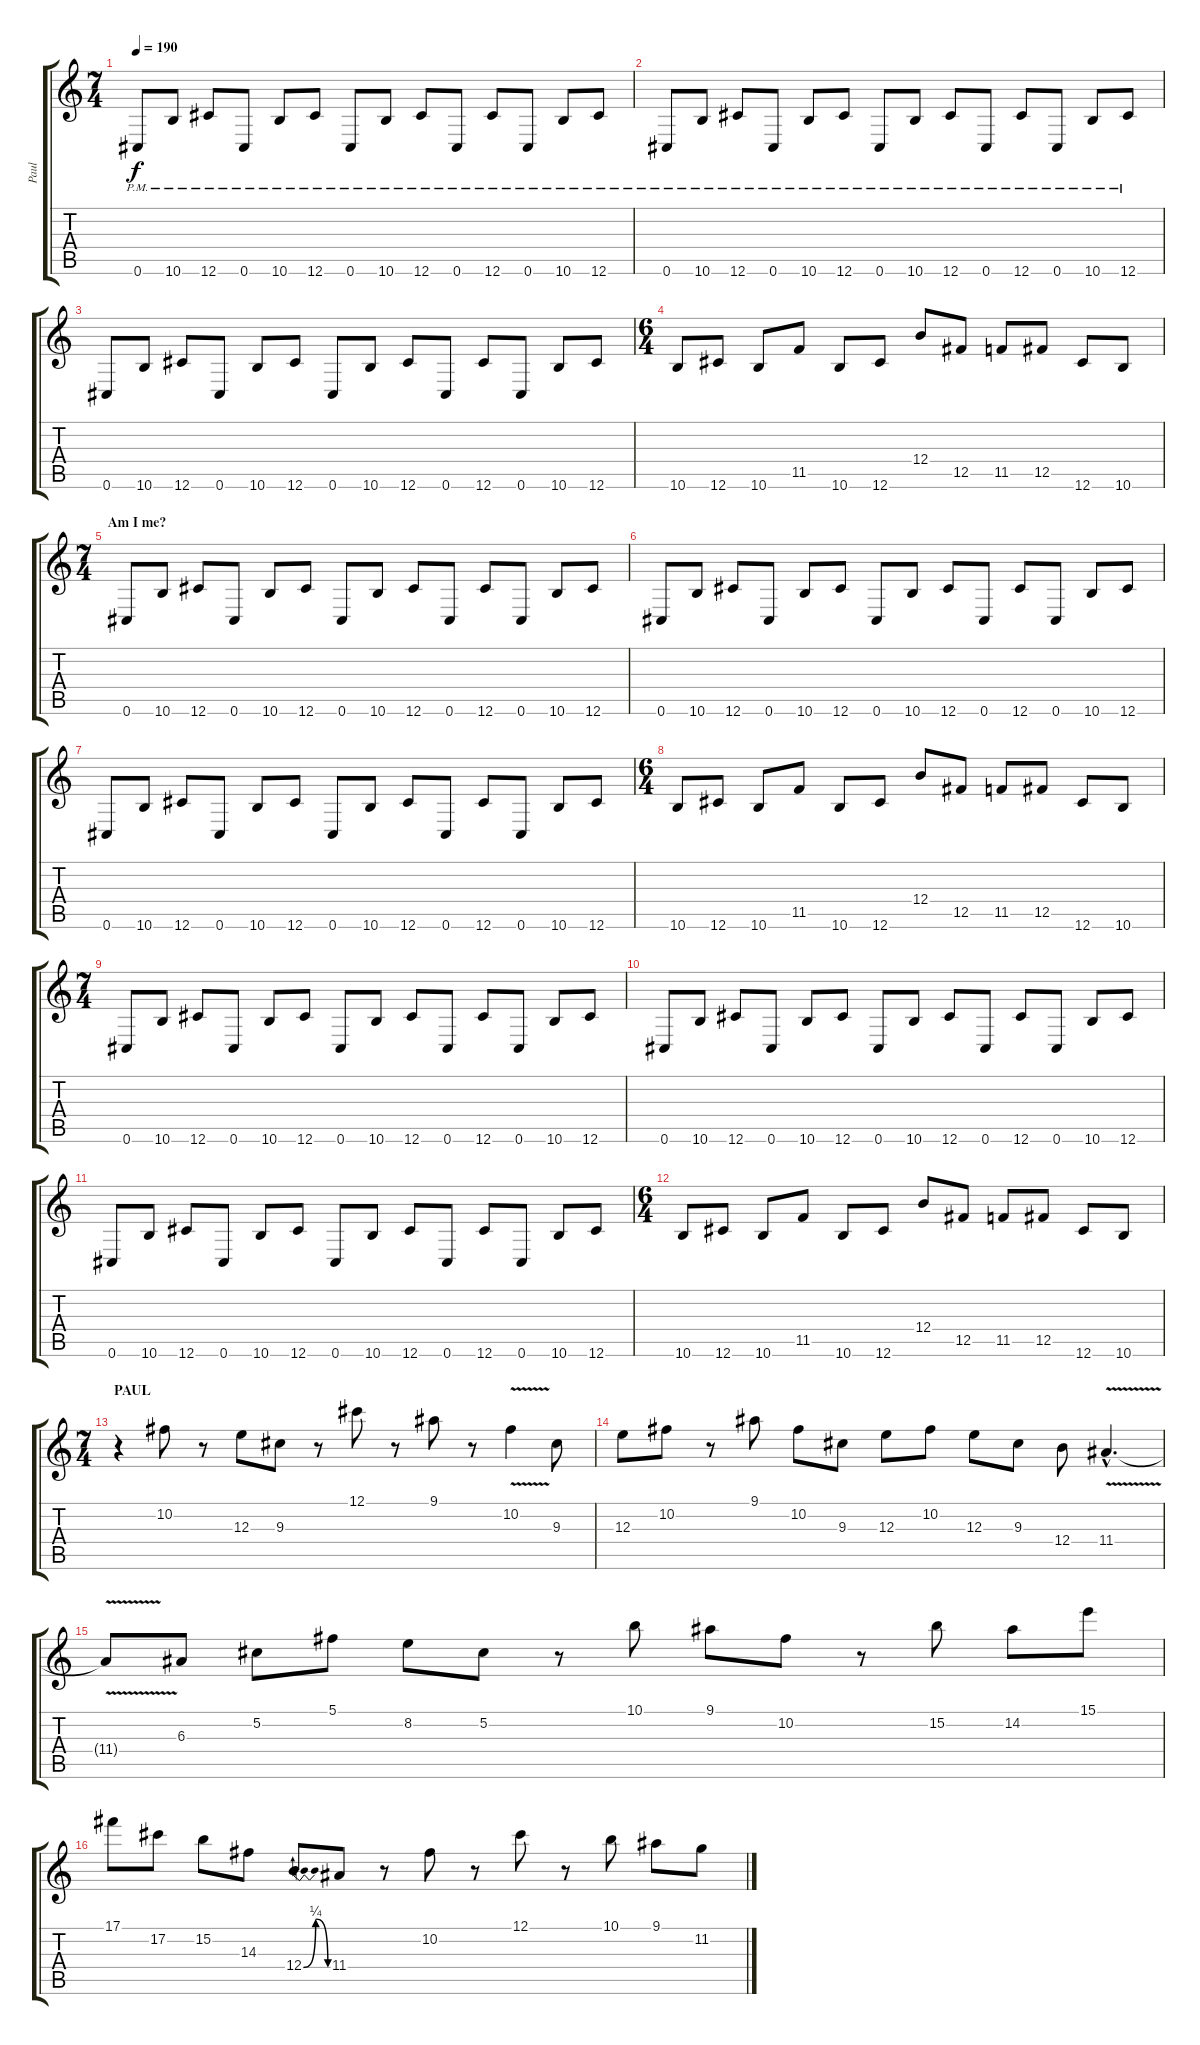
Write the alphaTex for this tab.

\track ("Paul" "Paul") {instrument distortionguitar}
\staff {score tabs}
\tuning (Db4 Ab3 E3 B2 Gb2 Db2) {hide}
\ts (7 4)
\tempo 190
\clef g2
\ks c
0.6{pm}.8{dy f} 10.6{pm}.8 12.6{pm}.8 0.6{pm}.8 10.6{pm}.8 12.6{pm}.8 0.6{pm}.8 10.6{pm}.8 12.6{pm}.8 0.6{pm}.8 12.6{pm}.8 0.6{pm}.8 10.6{pm}.8 12.6{pm}.8 |
0.6{pm}.8 10.6{pm}.8 12.6{pm}.8 0.6{pm}.8 10.6{pm}.8 12.6{pm}.8 0.6{pm}.8 10.6{pm}.8 12.6{pm}.8 0.6{pm}.8 12.6{pm}.8 0.6{pm}.8 10.6{pm}.8 12.6{pm}.8 |
0.6.8 10.6.8 12.6.8 0.6.8 10.6.8 12.6.8 0.6.8 10.6.8 12.6.8 0.6.8 12.6.8 0.6.8 10.6.8 12.6.8 |
\ts (6 4)
10.6.8 12.6.8 10.6.8 11.5.8 10.6.8 12.6.8 12.4.8 12.5.8 11.5.8 12.5.8 12.6.8 10.6.8 |
\ts (7 4)
\section ("" "Am I me?")
0.6.8 10.6.8 12.6.8 0.6.8 10.6.8 12.6.8 0.6.8 10.6.8 12.6.8 0.6.8 12.6.8 0.6.8 10.6.8 12.6.8 |
0.6.8 10.6.8 12.6.8 0.6.8 10.6.8 12.6.8 0.6.8 10.6.8 12.6.8 0.6.8 12.6.8 0.6.8 10.6.8 12.6.8 |
0.6.8 10.6.8 12.6.8 0.6.8 10.6.8 12.6.8 0.6.8 10.6.8 12.6.8 0.6.8 12.6.8 0.6.8 10.6.8 12.6.8 |
\ts (6 4)
10.6.8 12.6.8 10.6.8 11.5.8 10.6.8 12.6.8 12.4.8 12.5.8 11.5.8 12.5.8 12.6.8 10.6.8 |
\ts (7 4)
0.6.8 10.6.8 12.6.8 0.6.8 10.6.8 12.6.8 0.6.8 10.6.8 12.6.8 0.6.8 12.6.8 0.6.8 10.6.8 12.6.8 |
0.6.8 10.6.8 12.6.8 0.6.8 10.6.8 12.6.8 0.6.8 10.6.8 12.6.8 0.6.8 12.6.8 0.6.8 10.6.8 12.6.8 |
0.6.8 10.6.8 12.6.8 0.6.8 10.6.8 12.6.8 0.6.8 10.6.8 12.6.8 0.6.8 12.6.8 0.6.8 10.6.8 12.6.8 |
\ts (6 4)
10.6.8 12.6.8 10.6.8 11.5.8 10.6.8 12.6.8 12.4.8 12.5.8 11.5.8 12.5.8 12.6.8 10.6.8 |
\ts (7 4)
\section ("" "PAUL")
r.4 10.2.8 r.8 12.3.8 9.3.8 r.8 12.1.8 r.8 9.1.8 r.8 10.2{v}.4 9.3.8 |
12.3.8 10.2.8 r.8 9.1.8 10.2.8 9.3.8 12.3.8 10.2.8 12.3.8 9.3.8 12.4.8 11.4{v hac}.4{d} |
11.4{t}.8 6.3.8 5.2.8 5.1.8 8.2.8 5.2.8 r.8 10.1.8 9.1.8 10.2.8 r.8 15.2.8 14.2.8 15.1.8 |
17.1.8 17.2.8 15.2.8 14.3.8 12.4{be (bendrelease 0 0 30 1 30 1 60 0)}.8 11.4.8 r.8 10.2.8 r.8 12.1.8 r.8 10.1.8 9.1.8 11.2.8
